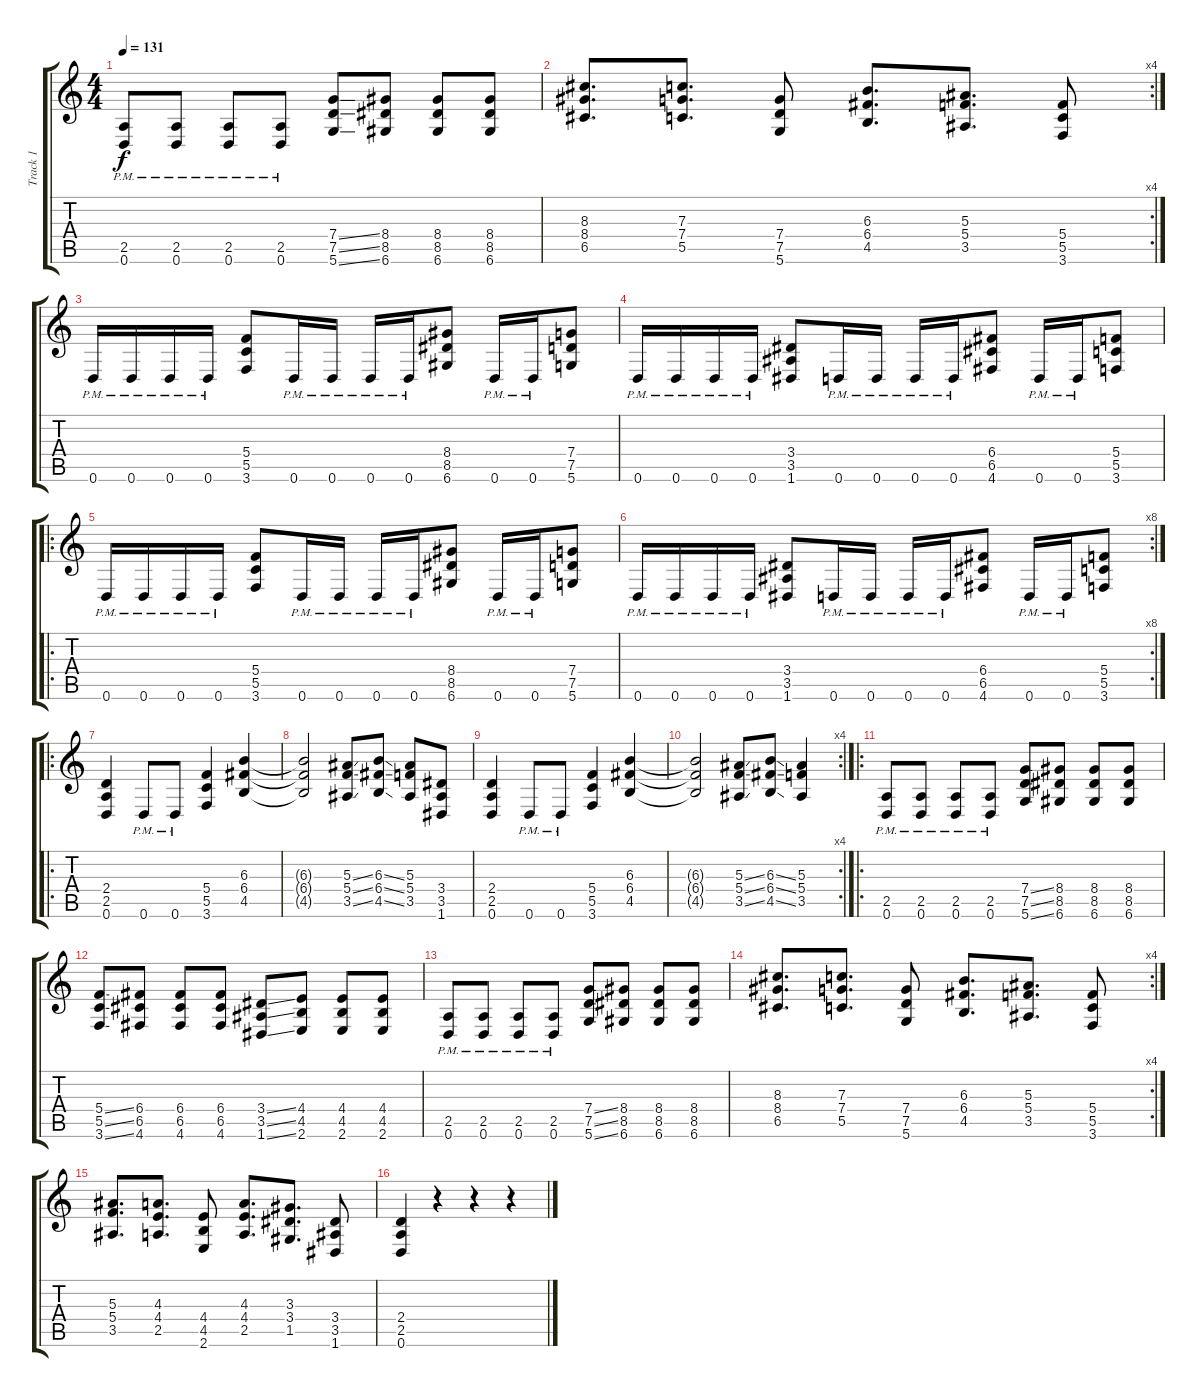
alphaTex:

\track ("Track 1" "Track 1") {instrument distortionguitar}
\staff {score tabs}
\tuning (D4 A3 F3 C3 G2 D2) {hide}
\ts (4 4)
\tempo 131
\clef g2
\ks c
(2.5{pm} 0.6{pm}).8{dy f} (2.5{pm} 0.6{pm}).8 (2.5{pm} 0.6{pm}).8 (2.5{pm} 0.6{pm}).8 (7.4{ss} 7.5{ss} 5.6{ss}).8 (8.4 8.5 6.6).8 (8.4 8.5 6.6).8 (8.4 8.5 6.6).8 |
\rc 4
(8.3 8.4 6.5).8{d} (7.3 7.4 5.5).8{d} (7.4 7.5 5.6).8 (6.3 6.4 4.5).8{d} (5.3 5.4 3.5).8{d} (5.4 5.5 3.6).8 |
0.6{pm}.16 0.6{pm}.16 0.6{pm}.16 0.6{pm}.16 (5.4 5.5 3.6).8 0.6{pm}.16 0.6{pm}.16 0.6{pm}.16 0.6{pm}.16 (8.4 8.5 6.6).8 0.6{pm}.16 0.6{pm}.16 (7.4 7.5 5.6).8 |
0.6{pm}.16 0.6{pm}.16 0.6{pm}.16 0.6{pm}.16 (3.4 3.5 1.6).8 0.6{pm}.16 0.6{pm}.16 0.6{pm}.16 0.6{pm}.16 (6.4 6.5 4.6).8 0.6{pm}.16 0.6{pm}.16 (5.4 5.5 3.6).8 |
\ro
0.6{pm}.16 0.6{pm}.16 0.6{pm}.16 0.6{pm}.16 (5.4 5.5 3.6).8 0.6{pm}.16 0.6{pm}.16 0.6{pm}.16 0.6{pm}.16 (8.4 8.5 6.6).8 0.6{pm}.16 0.6{pm}.16 (7.4 7.5 5.6).8 |
\rc 8
0.6{pm}.16 0.6{pm}.16 0.6{pm}.16 0.6{pm}.16 (3.4 3.5 1.6).8 0.6{pm}.16 0.6{pm}.16 0.6{pm}.16 0.6{pm}.16 (6.4 6.5 4.6).8 0.6{pm}.16 0.6{pm}.16 (5.4 5.5 3.6).8 |
\ro
(2.4 2.5 0.6).4 0.6{pm}.8 0.6{pm}.8 (5.4 5.5 3.6).4 (6.3 6.4 4.5).4 |
(6.3{t} 6.4{t} 4.5{t}).2 (5.3{ss} 5.4{ss} 3.5{ss}).8 (6.3{ss} 6.4{ss} 4.5{ss}).8 (5.3 5.4 3.5).8 (3.4 3.5 1.6).8 |
(2.4 2.5 0.6).4 0.6{pm}.8 0.6{pm}.8 (5.4 5.5 3.6).4 (6.3 6.4 4.5).4 |
\rc 4
(6.3{t} 6.4{t} 4.5{t}).2 (5.3{ss} 5.4{ss} 3.5{ss}).8 (6.3{ss} 6.4{ss} 4.5{ss}).8 (5.3 5.4 3.5).4 |
\ro
(2.5{pm} 0.6{pm}).8 (2.5{pm} 0.6{pm}).8 (2.5{pm} 0.6{pm}).8 (2.5{pm} 0.6{pm}).8 (7.4{ss} 7.5{ss} 5.6{ss}).8 (8.4 8.5 6.6).8 (8.4 8.5 6.6).8 (8.4 8.5 6.6).8 |
(5.4{ss} 5.5{ss} 3.6{ss}).8 (6.4 6.5 4.6).8 (6.4 6.5 4.6).8 (6.4 6.5 4.6).8 (3.4{ss} 3.5{ss} 1.6{ss}).8 (4.4 4.5 2.6).8 (4.4 4.5 2.6).8 (4.4 4.5 2.6).8 |
(2.5{pm} 0.6{pm}).8 (2.5{pm} 0.6{pm}).8 (2.5{pm} 0.6{pm}).8 (2.5{pm} 0.6{pm}).8 (7.4{ss} 7.5{ss} 5.6{ss}).8 (8.4 8.5 6.6).8 (8.4 8.5 6.6).8 (8.4 8.5 6.6).8 |
\rc 4
(8.3 8.4 6.5).8{d} (7.3 7.4 5.5).8{d} (7.4 7.5 5.6).8 (6.3 6.4 4.5).8{d} (5.3 5.4 3.5).8{d} (5.4 5.5 3.6).8 |
(5.3 5.4 3.5).8{d} (4.3 4.4 2.5).8{d} (4.4 4.5 2.6).8 (4.3 4.4 2.5).8{d} (3.3 3.4 1.5).8{d} (3.4 3.5 1.6).8 |
(2.4 2.5 0.6).4 r.4 r.4 r.4
